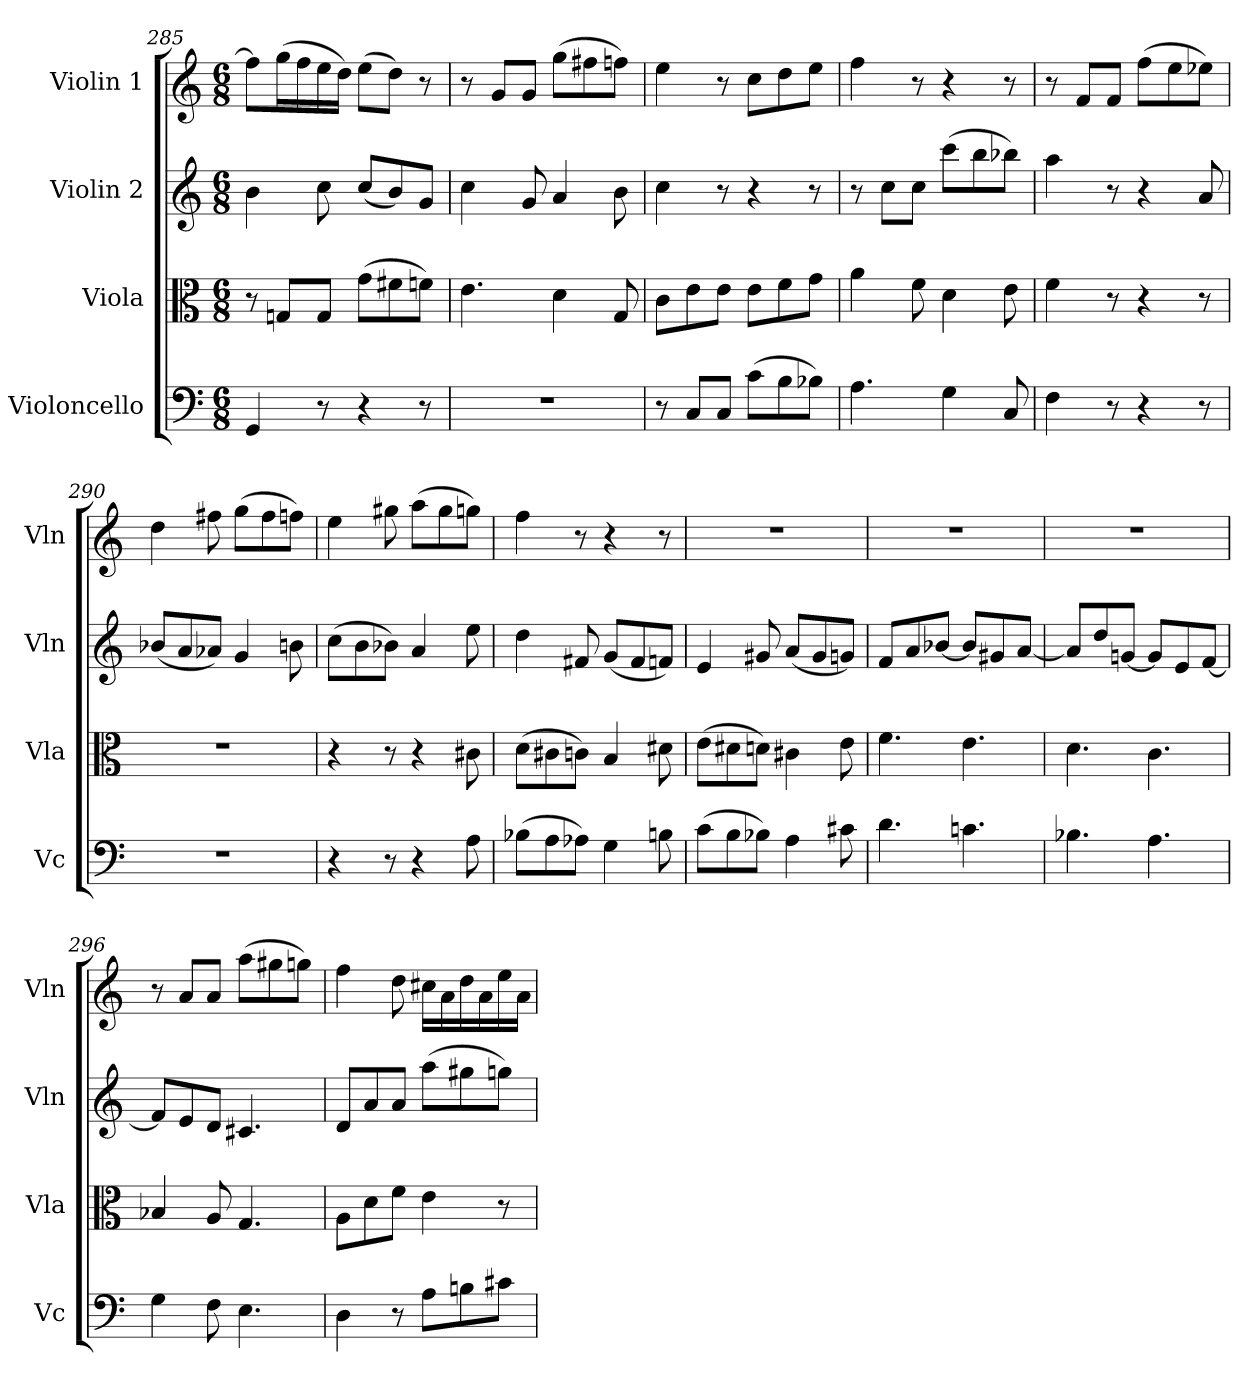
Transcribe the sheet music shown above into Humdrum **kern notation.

**kern	**kern	**kern	**kern
*part4	*part3	*part2	*part1
*staff4	*staff3	*staff2	*staff1
*I"Violoncello	*I"Viola	*I"Violin 2	*I"Violin 1
*I'Vc	*I'Vla	*I'Vln	*I'Vln
*clefF4	*clefC3	*clefG2	*clefG2
*k[]	*k[]	*k[]	*k[]
*M6/8	*M6/8	*M6/8	*M6/8
=285	=285	=285	=285
4GG/	8r	4b\	8ff\L]
.	8Gn/L	.	(>16gg\L
.	.	.	16ff\
8r	8G/J	8cc\	16ee\
.	.	.	16dd\JJ)
4r	(>8g\L	(<8cc/L	(>8ee\L
.	8f#X\	8b/)	8dd\J)
8r	8fn\J)	8g/J	8r
=286	=286	=286	=286
2.r	4.e\	4cc\	8r
.	.	.	8g/L
.	.	8g/	8g/J
.	4d\	4a/	(>8gg\L
.	.	.	8ff#X\
.	8G/	8b\	8ffn\J)
=287	=287	=287	=287
8r	8c\L	4cc\	4ee\
8C/L	8e\	.	.
8C/J	8e\J	8r	8r
(>8c\L	8e\L	4r	8cc\L
8B\	8f\	.	8dd\
8B-X\J)	8g\J	8r	8ee\J
=288	=288	=288	=288
4.A\	4a\	8r	4ff\
.	.	8cc\L	.
.	8f\	8cc\J	8r
4G\	4d\	(>8ccc\L	4r
.	.	8bb\	.
8C/	8e\	8bb-X\J)	8r
=289	=289	=289	=289
4F\	4f\	4aa\	8r
.	.	.	8f/L
8r	8r	8r	8f/J
4r	4r	4r	(>8ff\L
.	.	.	8ee\
8r	8r	8a/	8ee-X\J)
!!LO:PB:g=z
=290	=290	=290	=290
2.r	2.r	(<8b-X/L	4dd\
.	.	8a/	.
.	.	8a-X/J)	8ff#X\
.	.	4g/	(>8gg\L
.	.	.	8ff#\
.	.	8bn\	8ffn\J)
=291	=291	=291	=291
4r	4r	(>8cc\L	4ee\
.	.	8b\	.
8r	8r	8b-X\J)	8gg#X\
4r	4r	4a/	(>8aa\L
.	.	.	8gg#\
8A\	8c#X\	8ee\	8ggn\J)
=292	=292	=292	=292
(>8B-X\L	(>8d\L	4dd\	4ff\
8A\	8c#X\	.	.
8A-X\J)	8cn\J)	8f#X/	8r
4G\	4B/	(<8g/L	4r
.	.	8f#/	.
8Bn\	8d#X\	8fn/J)	8r
!!LO:LB:g=z
=293	=293	=293	=293
(>8c\L	(>8e\L	4e/	2.r
8B\	8d#X\	.	.
8B-X\J)	8dn\J)	8g#X/	.
4A\	4c#X\	(<8a/L	.
.	.	8g#/	.
8c#X\	8e\	8gn/J)	.
=294	=294	=294	=294
4.d\	4.f\	8f/L	2.r
.	.	8a/	.
.	.	[8b-X/J	.
4.cn\	4.e\	8b-/L]	.
.	.	8g#X/	.
.	.	[8a/J	.
=295	=295	=295	=295
4.B-X\	4.d\	8a/L]	2.r
.	.	8dd/	.
.	.	[8gn/J	.
4.A\	4.c\	8g/L]	.
.	.	8e/	.
.	.	[8f/J	.
=296	=296	=296	=296
4G\	4B-X/	8f/L]	8r
.	.	8e/	8a/L
8F\	8A/	8d/J	8a/J
4.E\	4.G/	4.c#X/	(>8aa\L
.	.	.	8gg#X\
.	.	.	8ggn\J)
=297	=297	=297	=297
4D\	8A\L	8d/L	4ff\
.	8d\	8a/	.
8r	8f\J	8a/J	8dd\
8A\L	4e\	(>8aa\L	16cc#X\LL
.	.	.	16a\
8Bn\	.	8gg#X\	16dd\
.	.	.	16a\
8c#X\J	8r	8ggn\J)	16ee\
.	.	.	16a\JJ
=	=	=	=
*-	*-	*-	*-
